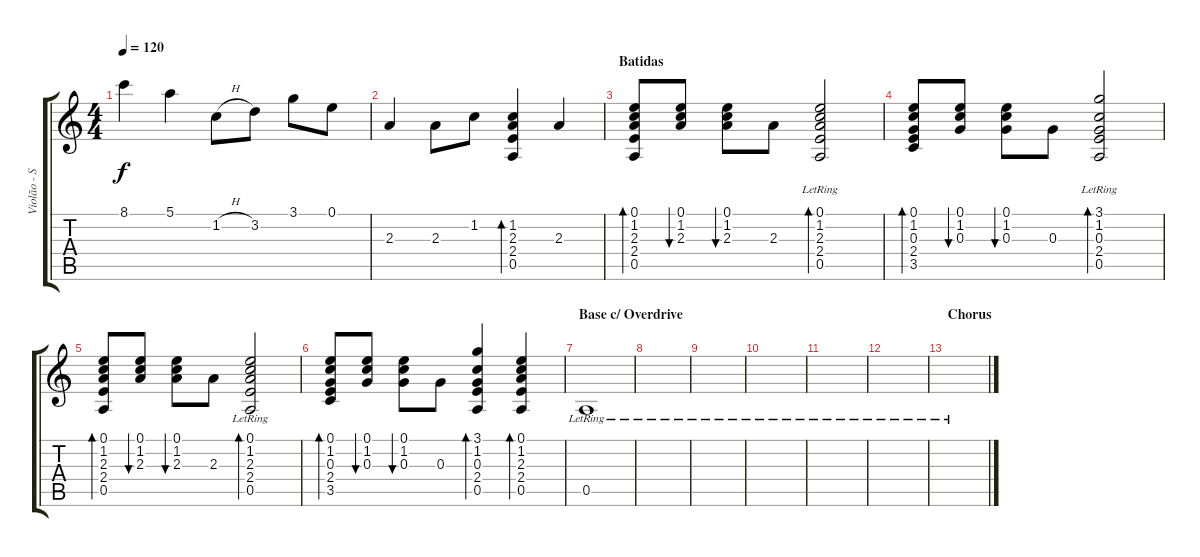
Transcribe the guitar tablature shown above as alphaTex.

\track ("Violão - Solo" "Violão - S") {instrument acousticguitarnylon}
\staff {score tabs}
\tuning (E4 B3 G3 D3 A2 E2) {hide}
\ts (4 4)
\tempo 120
\clef g2
\ks c
8.1.4{dy f} 5.1.4 1.2{h}.8 3.2.8 3.1.8 0.1.8 |
2.3.4 2.3.8 1.2.8 (1.2 2.3 2.4 0.5).4{bd 60} 2.3.4 |
\section ("" "Batidas")
(0.1 1.2 2.3 2.4 0.5).8{bd 30} (0.1 1.2 2.3).8{bu 30} (0.1 1.2 2.3).8{bu 30} 2.3.8 (0.1{lr} 1.2 2.3 2.4 0.5).2{bd 30} |
(0.1 1.2 0.3 2.4 3.5).8{bd 30} (0.1 1.2 0.3).8{bu 30} (0.1 1.2 0.3).8{bu 30} 0.3.8 (3.1{lr} 1.2 0.3 2.4 0.5).2{bd 30} |
(0.1 1.2 2.3 2.4 0.5).8{bd 30} (0.1 1.2 2.3).8{bu 30} (0.1 1.2 2.3).8{bu 30} 2.3.8 (0.1{lr} 1.2 2.3 2.4 0.5).2{bd 30} |
(0.1 1.2 0.3 2.4 3.5).8{bd 30} (0.1 1.2 0.3).8{bu 30} (0.1 1.2 0.3).8{bu 30} 0.3.8 (3.1 1.2 0.3 2.4 0.5).4{bd 30} (0.1 1.2 2.3 2.4 0.5).4{bd 120} |
\section ("" "Base c/ Overdrive")
0.5{lr}.1 |
|
|
|
|
|
\section ("" "Chorus")
